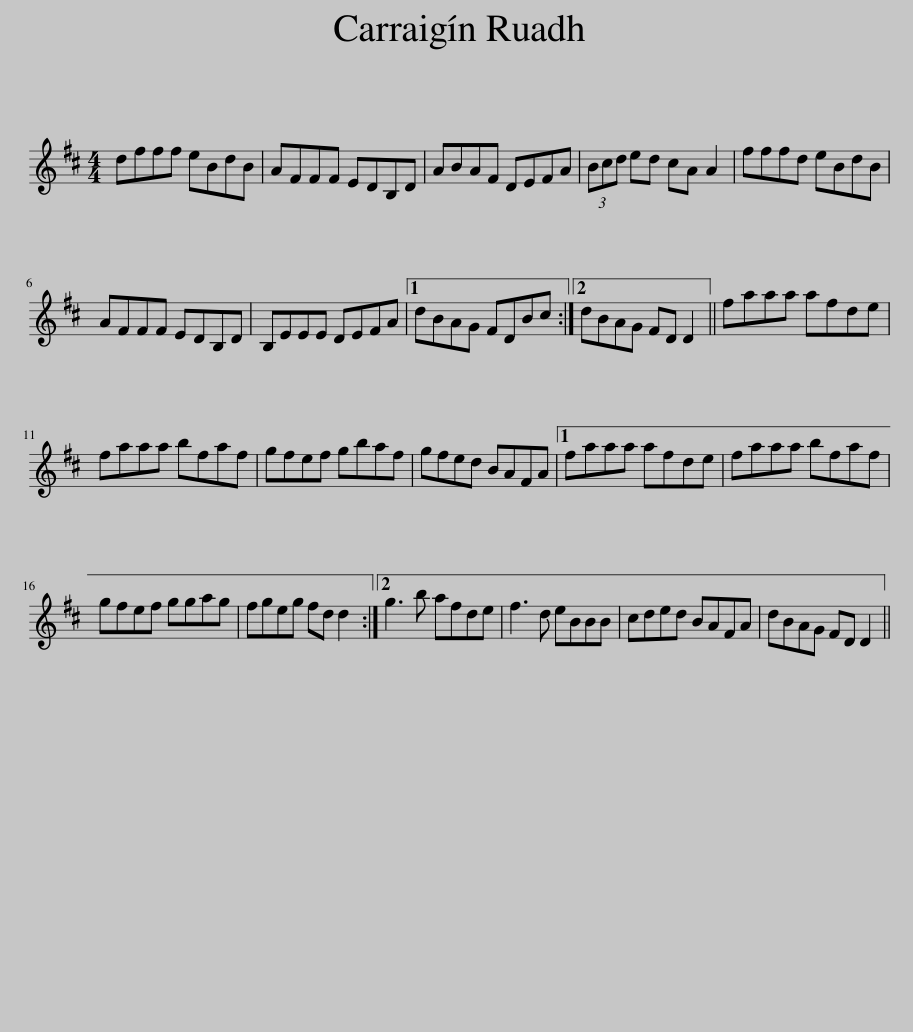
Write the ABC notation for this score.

X:1
L:1/8
M:4/4
I:linebreak $
K:D
V:1 treble
V:1
 dfff eBdB | AFFF EDB,D | ABAF DEFA | (3Bcd ed cA A2 | fffd eBdB |$ %5
 AFFF EDB,D | B,EEE DEFA |1 dBAG FDBc :|2 dBAG FD D2 || faaa afde |$ %10
 faaa bfaf | gfef gbaf | gfed BAFA |1 faaa afde | faaa bfaf |$ %15
 gfef ggag | fgeg fd d2 :|2 g3 b afde | f3 d eBBB | cded BAFA | %20
 dBAG FD D2 || %21
